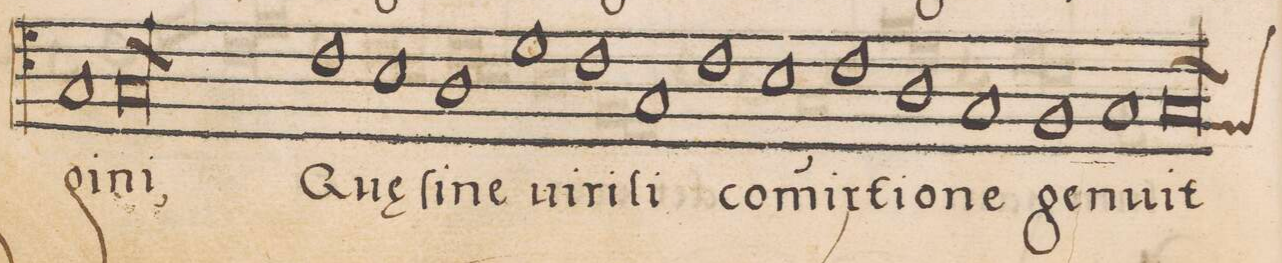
**kern	**text	**text
*I"TENOR	*	*
*clefC4	*	*
*k[]	*	*
*met(C|)	*	*
*M2/1	*	*
1G	-gi-	.
[1Gl	-ni,	.
=9-	=9-	=9-
0G_	.	.
=10-	=10-	=10-
0G]	.	.
=11-	=11-	=11-
1c	Quę	.
1B	ſi-	.
=12-	=12-	=12-
1A	-ne	.
1d	ui-	.
=13-	=13-	=13-
1c	-ri-	.
1G	-li	.
=14-	=14-	=14-
1c	com-	.
1B	-mix-	.
=15-	=15-	=15-
1c	-ti-	.
1A	-o-	.
=16-	=16-	=16-
1G	-ne	.
1F	ge-	.
=17-	=17-	=17-
1G	-nu-	.
*custos:F	*	*
1Gl	-it	.
=18-	=18-	=18-
*-	*-	*-
